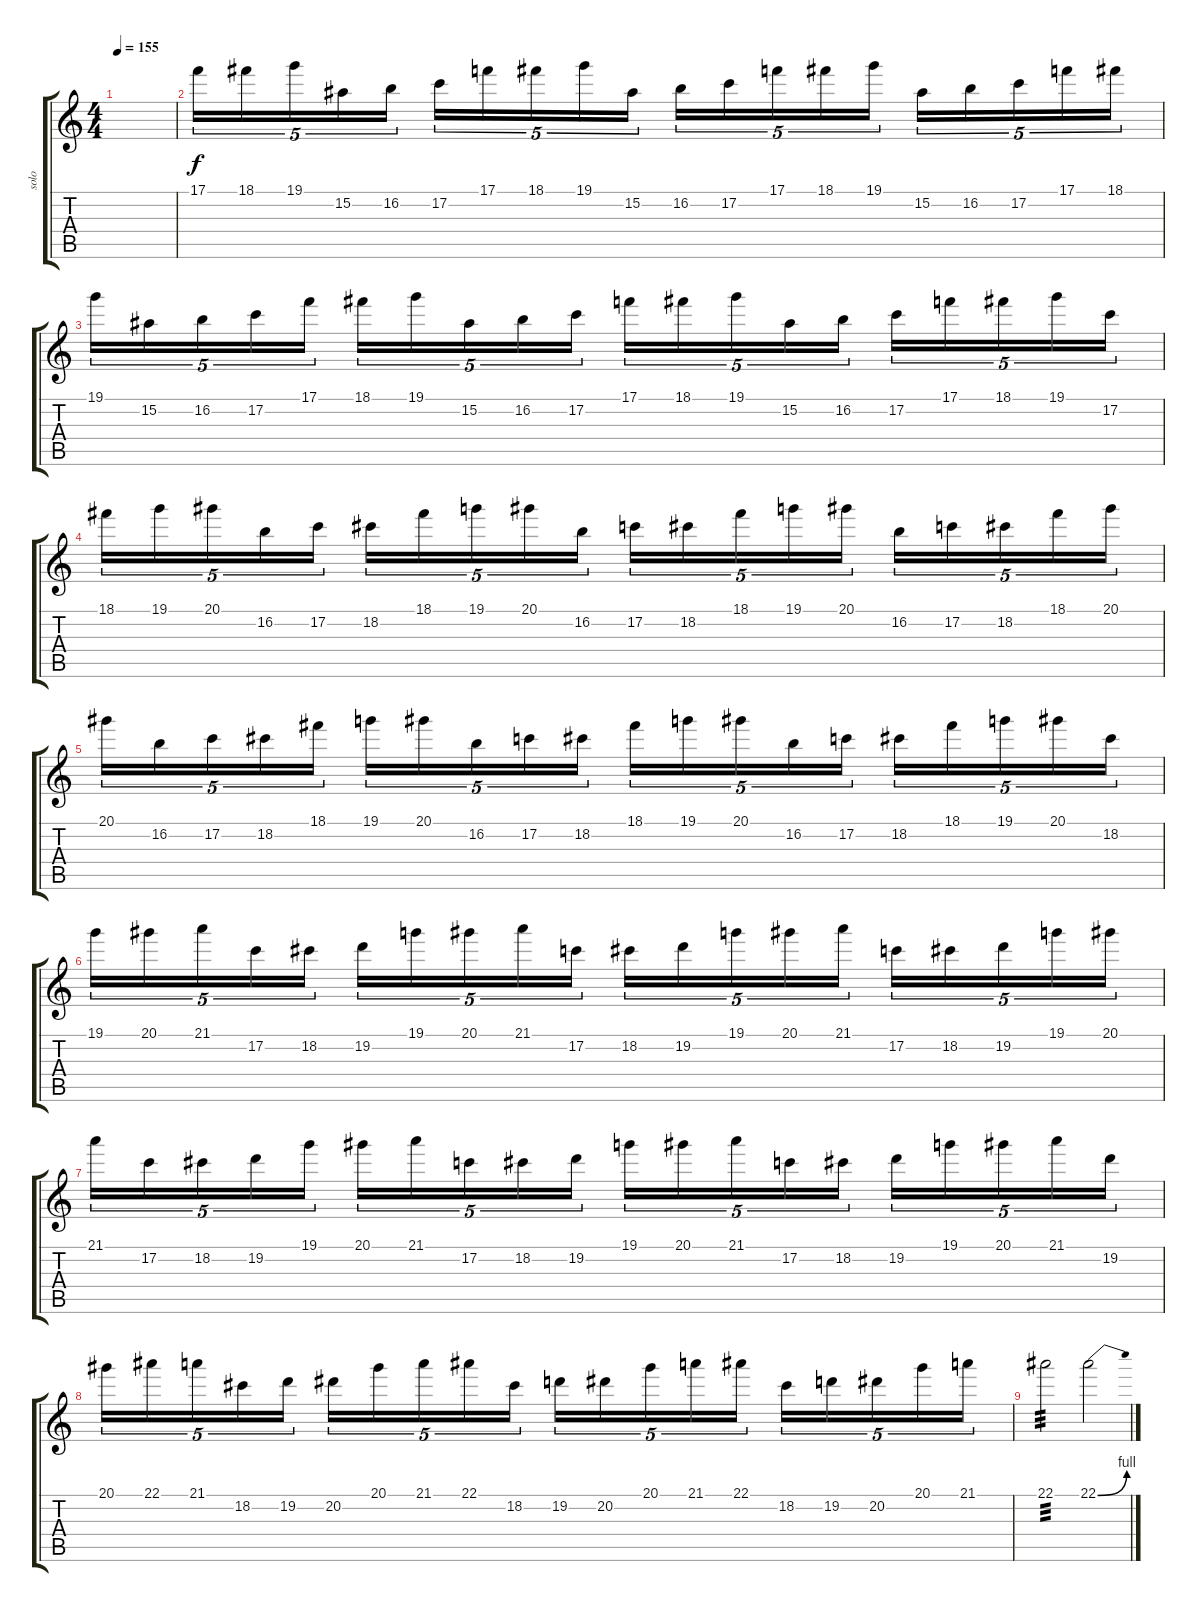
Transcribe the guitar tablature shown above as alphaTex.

\track ("solo" "solo") {instrument distortionguitar}
\staff {score tabs}
\tuning (C4 G3 Eb3 Bb2 F2 C2) {hide}
\ts (4 4)
\tempo 155
\clef g2
\ks c
|
17.1.16{tu (5 4) dy f} 18.1.16{tu (5 4)} 19.1.16{tu (5 4)} 15.2.16{tu (5 4)} 16.2.16{tu (5 4)} 17.2.16{tu (5 4)} 17.1.16{tu (5 4)} 18.1.16{tu (5 4)} 19.1.16{tu (5 4)} 15.2.16{tu (5 4)} 16.2.16{tu (5 4)} 17.2.16{tu (5 4)} 17.1.16{tu (5 4)} 18.1.16{tu (5 4)} 19.1.16{tu (5 4)} 15.2.16{tu (5 4)} 16.2.16{tu (5 4)} 17.2.16{tu (5 4)} 17.1.16{tu (5 4)} 18.1.16{tu (5 4)} |
19.1.16{tu (5 4)} 15.2.16{tu (5 4)} 16.2.16{tu (5 4)} 17.2.16{tu (5 4)} 17.1.16{tu (5 4)} 18.1.16{tu (5 4)} 19.1.16{tu (5 4)} 15.2.16{tu (5 4)} 16.2.16{tu (5 4)} 17.2.16{tu (5 4)} 17.1.16{tu (5 4)} 18.1.16{tu (5 4)} 19.1.16{tu (5 4)} 15.2.16{tu (5 4)} 16.2.16{tu (5 4)} 17.2.16{tu (5 4)} 17.1.16{tu (5 4)} 18.1.16{tu (5 4)} 19.1.16{tu (5 4)} 17.2.16{tu (5 4)} |
18.1.16{tu (5 4)} 19.1.16{tu (5 4)} 20.1.16{tu (5 4)} 16.2.16{tu (5 4)} 17.2.16{tu (5 4)} 18.2.16{tu (5 4)} 18.1.16{tu (5 4)} 19.1.16{tu (5 4)} 20.1.16{tu (5 4)} 16.2.16{tu (5 4)} 17.2.16{tu (5 4)} 18.2.16{tu (5 4)} 18.1.16{tu (5 4)} 19.1.16{tu (5 4)} 20.1.16{tu (5 4)} 16.2.16{tu (5 4)} 17.2.16{tu (5 4)} 18.2.16{tu (5 4)} 18.1.16{tu (5 4)} 20.1.16{tu (5 4)} |
20.1.16{tu (5 4)} 16.2.16{tu (5 4)} 17.2.16{tu (5 4)} 18.2.16{tu (5 4)} 18.1.16{tu (5 4)} 19.1.16{tu (5 4)} 20.1.16{tu (5 4)} 16.2.16{tu (5 4)} 17.2.16{tu (5 4)} 18.2.16{tu (5 4)} 18.1.16{tu (5 4)} 19.1.16{tu (5 4)} 20.1.16{tu (5 4)} 16.2.16{tu (5 4)} 17.2.16{tu (5 4)} 18.2.16{tu (5 4)} 18.1.16{tu (5 4)} 19.1.16{tu (5 4)} 20.1.16{tu (5 4)} 18.2.16{tu (5 4)} |
19.1.16{tu (5 4)} 20.1.16{tu (5 4)} 21.1.16{tu (5 4)} 17.2.16{tu (5 4)} 18.2.16{tu (5 4)} 19.2.16{tu (5 4)} 19.1.16{tu (5 4)} 20.1.16{tu (5 4)} 21.1.16{tu (5 4)} 17.2.16{tu (5 4)} 18.2.16{tu (5 4)} 19.2.16{tu (5 4)} 19.1.16{tu (5 4)} 20.1.16{tu (5 4)} 21.1.16{tu (5 4)} 17.2.16{tu (5 4)} 18.2.16{tu (5 4)} 19.2.16{tu (5 4)} 19.1.16{tu (5 4)} 20.1.16{tu (5 4)} |
21.1.16{tu (5 4)} 17.2.16{tu (5 4)} 18.2.16{tu (5 4)} 19.2.16{tu (5 4)} 19.1.16{tu (5 4)} 20.1.16{tu (5 4)} 21.1.16{tu (5 4)} 17.2.16{tu (5 4)} 18.2.16{tu (5 4)} 19.2.16{tu (5 4)} 19.1.16{tu (5 4)} 20.1.16{tu (5 4)} 21.1.16{tu (5 4)} 17.2.16{tu (5 4)} 18.2.16{tu (5 4)} 19.2.16{tu (5 4)} 19.1.16{tu (5 4)} 20.1.16{tu (5 4)} 21.1.16{tu (5 4)} 19.2.16{tu (5 4)} |
20.1.16{tu (5 4)} 22.1.16{tu (5 4)} 21.1.16{tu (5 4)} 18.2.16{tu (5 4)} 19.2.16{tu (5 4)} 20.2.16{tu (5 4)} 20.1.16{tu (5 4)} 21.1.16{tu (5 4)} 22.1.16{tu (5 4)} 18.2.16{tu (5 4)} 19.2.16{tu (5 4)} 20.2.16{tu (5 4)} 20.1.16{tu (5 4)} 21.1.16{tu (5 4)} 22.1.16{tu (5 4)} 18.2.16{tu (5 4)} 19.2.16{tu (5 4)} 20.2.16{tu (5 4)} 20.1.16{tu (5 4)} 21.1.16{tu (5 4)} |
22.1.2{tp 3} 22.1{be (bend 0 0 60 4)}.2
